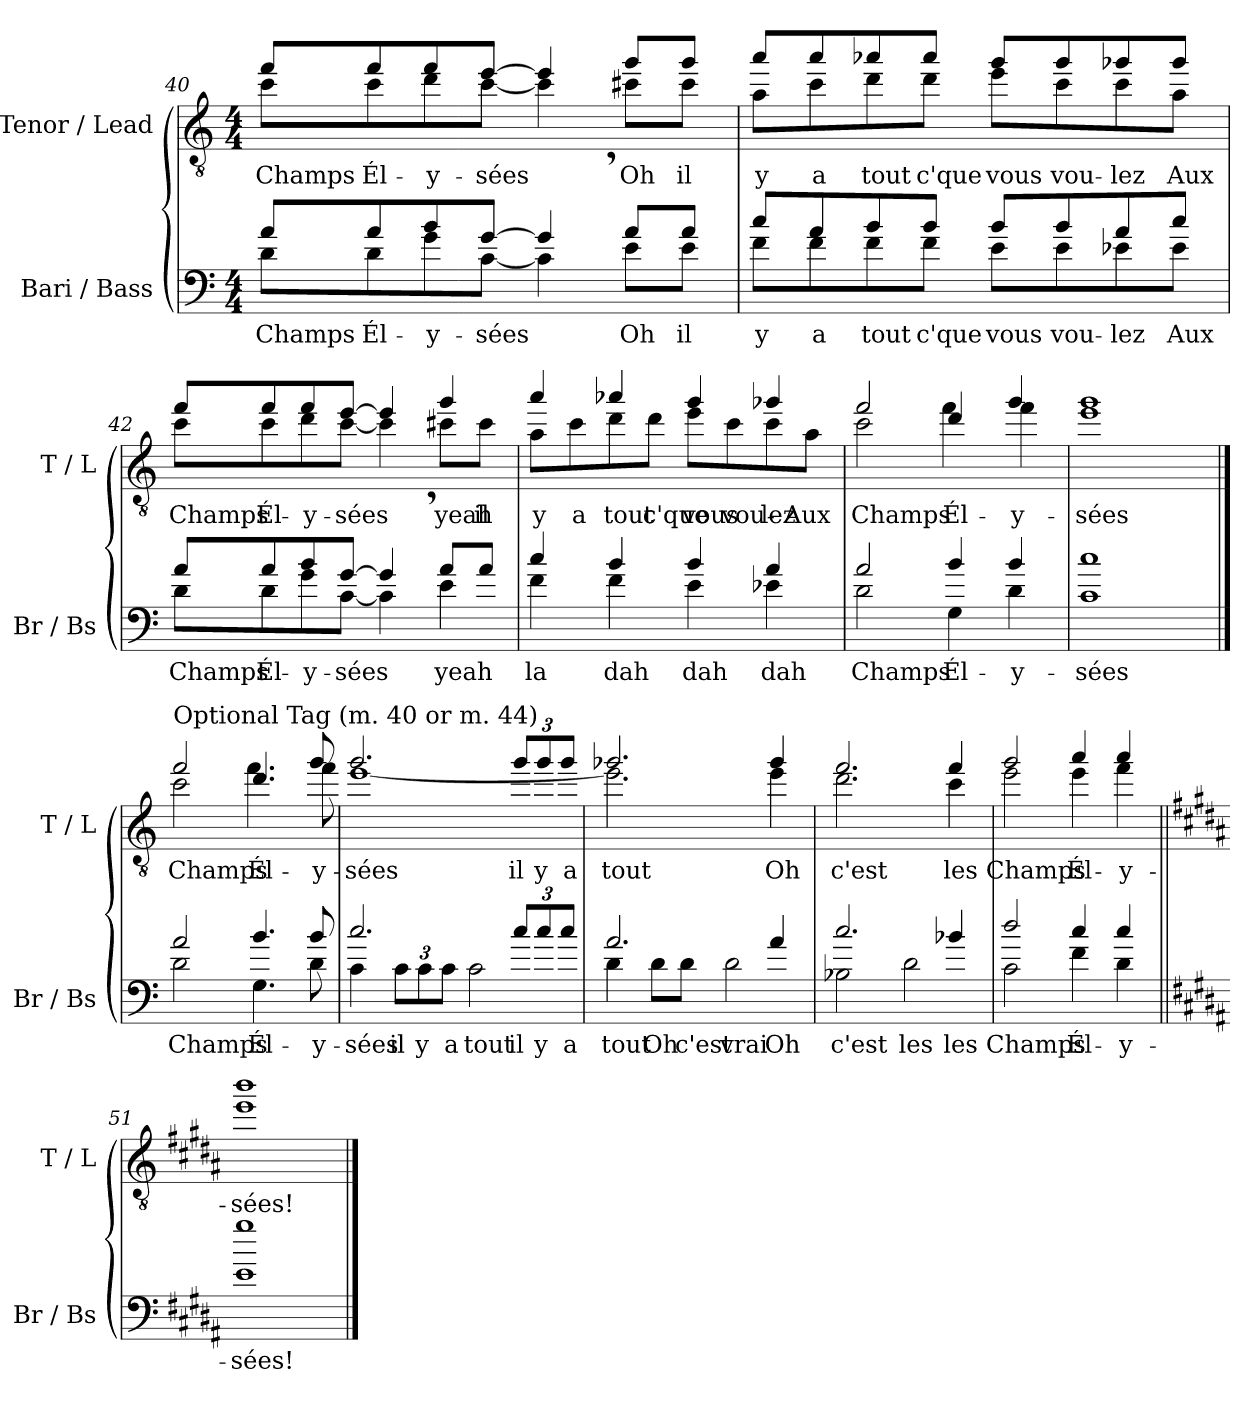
**kern	**text	**kern	**text
*part2	*part2	*part1	*part1
*staff2	*staff2	*staff1	*staff1
*I"Bari / Bass	*	*I"Tenor / Lead	*
*I'Br / Bs	*	*I'T / L	*
*clefF4	*	*clefGv2	*
*ITrd8c14	*	*ITrd8c14	*
*k[]	*	*k[]	*
*C:	*	*C:	*
*M4/4	*	*M4/4	*
=40	=40	=40	=40
!	!LO:LY:a:color=#000000	!	!
*^	*	*	*
!	!	!LO:LY:color=#000000	!	!LO:LY:a:color=#000000
*	*	*	*^	*
!	!	!	!	!	!LO:LY:color=#000000
8AL	8DL	Champs	8fL	8cL	Champs
!	!	!LO:LY:a:color=#000000	!	!	!
!	!	!LO:LY:color=#000000	!	!	!LO:LY:a:color=#000000
!	!	!	!	!	!LO:LY:color=#000000
8A	8D	Él-	8f	8c	Él-
!	!	!LO:LY:a:color=#000000	!	!	!
!	!	!LO:LY:color=#000000	!	!	!LO:LY:a:color=#000000
!	!	!	!	!	!LO:LY:color=#000000
8B	8G	-y-	8f	8d	-y-
!	!	!LO:LY:a:color=#000000	!	!	!
!	!	!LO:LY:color=#000000	!	!	!LO:LY:a:color=#000000
!	!	!	!	!	!LO:LY:color=#000000
[8GJ	[8CJ	-sées	[8eJ	[8cJ	-sées
4G]	4C]	.	4e]	4c,]	.
!	!	!LO:LY:a:color=#000000	!	!	!
!	!	!LO:LY:color=#000000	!	!	!LO:LY:a:color=#000000
!	!	!	!	!	!LO:LY:color=#000000
8AL	8EL	Oh	8gL	8c#XL	Oh
!	!	!LO:LY:a:color=#000000	!	!	!
!	!	!LO:LY:color=#000000	!	!	!LO:LY:a:color=#000000
!	!	!	!	!	!LO:LY:color=#000000
8AJ	8EJ	il	8gJ	8c#J	il
=41	=41	=41	=41	=41	=41
!	!	!LO:LY:a:color=#000000	!	!	!
!	!	!LO:LY:color=#000000	!	!	!LO:LY:a:color=#000000
!	!	!	!	!	!LO:LY:color=#000000
8cL	8FL	y	8aL	8AL	y
!	!	!LO:LY:a:color=#000000	!	!	!
!	!	!LO:LY:color=#000000	!	!	!LO:LY:a:color=#000000
!	!	!	!	!	!LO:LY:color=#000000
8A	8F	a	8a	8c	a
!	!	!LO:LY:a:color=#000000	!	!	!
!	!	!LO:LY:color=#000000	!	!	!LO:LY:a:color=#000000
!	!	!	!	!	!LO:LY:color=#000000
8B	8F	tout	8a-X	8d	tout
!	!	!LO:LY:a:color=#000000	!	!	!
!	!	!LO:LY:color=#000000	!	!	!LO:LY:a:color=#000000
!	!	!	!	!	!LO:LY:color=#000000
8BJ	8FJ	c'que	8a-J	8dJ	c'que
!	!	!LO:LY:a:color=#000000	!	!	!
!	!	!LO:LY:color=#000000	!	!	!LO:LY:a:color=#000000
!	!	!	!	!	!LO:LY:color=#000000
8BL	8EL	vous	8gL	8eL	vous
!	!	!LO:LY:a:color=#000000	!	!	!
!	!	!LO:LY:color=#000000	!	!	!LO:LY:a:color=#000000
!	!	!	!	!	!LO:LY:color=#000000
8B	8E	vou-	8g	8c	vou-
!	!	!LO:LY:a:color=#000000	!	!	!
!	!	!LO:LY:color=#000000	!	!	!LO:LY:a:color=#000000
!	!	!	!	!	!LO:LY:color=#000000
8A	8E-X	-lez	8g-X	8c	-lez
!	!	!LO:LY:a:color=#000000	!	!	!
!	!	!LO:LY:color=#000000	!	!	!LO:LY:a:color=#000000
!	!	!	!	!	!LO:LY:color=#000000
8cJ	8E-J	Aux	8g-J	8AJ	Aux
!!LO:LB:g=z	!!
=42	=42	=42	=42	=42	=42
!	!	!LO:LY:a:color=#000000	!	!	!
!	!	!LO:LY:color=#000000	!	!	!LO:LY:a:color=#000000
!	!	!	!	!	!LO:LY:color=#000000
8AL	8DL	Champs	8fL	8cL	Champs
!	!	!LO:LY:a:color=#000000	!	!	!
!	!	!LO:LY:color=#000000	!	!	!LO:LY:a:color=#000000
!	!	!	!	!	!LO:LY:color=#000000
8A	8D	Él-	8f	8c	Él-
!	!	!LO:LY:a:color=#000000	!	!	!
!	!	!LO:LY:color=#000000	!	!	!LO:LY:a:color=#000000
!	!	!	!	!	!LO:LY:color=#000000
8B	8G	-y-	8f	8d	-y-
!	!	!LO:LY:a:color=#000000	!	!	!
!	!	!LO:LY:color=#000000	!	!	!LO:LY:a:color=#000000
!	!	!	!	!	!LO:LY:color=#000000
[8GJ	[8CJ	-sées	[8eJ	[8cJ	-sées
4G]	4C]	.	4e]	4c,]	.
!	!	!LO:LY:a:color=#000000	!	!	!
!	!	!LO:LY:color=#000000	!	!	!LO:LY:a:color=#000000
!	!	!	!	!	!LO:LY:color=#000000
8AL	4E	yeah	4g	8c#XL	yeah
!	!	!	!	!	!LO:LY:color=#000000
8AJ	.	.	.	8c#J	il
=43	=43	=43	=43	=43	=43
!	!	!LO:LY:a:color=#000000	!	!	!
!	!	!LO:LY:color=#000000	!	!	!LO:LY:a:color=#000000
!	!	!	!	!	!LO:LY:color=#000000
4c	4F	la	4a	8AL	y
!	!	!	!	!	!LO:LY:color=#000000
.	.	.	.	8c	a
!	!	!LO:LY:a:color=#000000	!	!	!
!	!	!LO:LY:color=#000000	!	!	!LO:LY:a:color=#000000
!	!	!	!	!	!LO:LY:color=#000000
4B	4F	dah	4a-X	8d	tout
!	!	!	!	!	!LO:LY:color=#000000
.	.	.	.	8dJ	c'que
!	!	!LO:LY:a:color=#000000	!	!	!
!	!	!LO:LY:color=#000000	!	!	!LO:LY:a:color=#000000
!	!	!	!	!	!LO:LY:color=#000000
4B	4E	dah	4g	8eL	vous
!	!	!	!	!	!LO:LY:color=#000000
.	.	.	.	8c	vou-
!	!	!LO:LY:a:color=#000000	!	!	!
!	!	!LO:LY:color=#000000	!	!	!LO:LY:a:color=#000000
!	!	!	!	!	!LO:LY:color=#000000
4A	4E-X	dah	4g-X	8c	-lez
!	!	!	!	!	!LO:LY:color=#000000
.	.	.	.	8AJ	Aux
=44	=44	=44	=44	=44	=44
*	*	*	*MM60	*	*
!	!	!LO:LY:a:color=#000000	!	!	!
!	!	!LO:LY:color=#000000	!	!	!LO:LY:a:color=#000000
!	!	!	!	!	!LO:LY:color=#000000
2A	2D	Champs	2f	2c	Champs
!	!	!LO:LY:a:color=#000000	!	!	!
!	!	!LO:LY:color=#000000	!	!	!LO:LY:a:color=#000000
!	!	!	!	!	!LO:LY:color=#000000
4B	4GG	Él-	4d	4f	Él-
!	!	!LO:LY:a:color=#000000	!	!	!
!	!	!LO:LY:color=#000000	!	!	!LO:LY:a:color=#000000
!	!	!	!	!	!LO:LY:color=#000000
4B	4D	-y-	4g	4f	-y-
=45	=45	=45	=45	=45	=45
!	!	!LO:LY:a:color=#000000	!	!	!
!	!	!LO:LY:color=#000000	!	!	!LO:LY:a:color=#000000
!	!	!	!	!	!LO:LY:color=#000000
1c	1C	-sées	1g	1e	-sées
!!LO:LB:g=z	!!
==46	==46	==46	==46	==46	==46
*	*	*	*MM80	*	*
!	!	!	!LO:TX:a:t=Optional Tag (m. 40 or m. 44)	!	!
!	!	!LO:LY:a:color=#000000	!	!	!
!	!	!LO:LY:color=#000000	!	!	!LO:LY:a:color=#000000
!	!	!	!	!	!LO:LY:color=#000000
2A	2D	Champs	2f	2c	Champs
!	!	!LO:LY:a:color=#000000	!	!	!
!	!	!LO:LY:color=#000000	!	!	!LO:LY:a:color=#000000
!	!	!	!	!	!LO:LY:color=#000000
4.B	4.GG	Él-	4.d	4.f	Él-
!	!	!LO:LY:a:color=#000000	!	!	!
!	!	!LO:LY:color=#000000	!	!	!LO:LY:a:color=#000000
!	!	!	!	!	!LO:LY:color=#000000
8B	8D	-y-	8g	8f	-y-
!!LO:LB:g=z	!!
=47	=47	=47	=47	=47	=47
!	!	!LO:LY:a:color=#000000	!	!	!
!	!	!LO:LY:color=#000000	!	!	!LO:LY:a:color=#000000
!	!	!	!	!	!LO:LY:color=#000000
2.c	4C	-sées	2.g	[1e	-sées
!	!	!LO:LY:color=#000000	!	!	!
.	12CL	il	.	.	.
!	!	!LO:LY:color=#000000	!	!	!
.	12C	y	.	.	.
!	!	!LO:LY:color=#000000	!	!	!
.	12CJ	a	.	.	.
!	!	!LO:LY:color=#000000	!	!	!
.	2C	tout	.	.	.
!	!	!LO:LY:a:color=#000000	!	!	!LO:LY:a:color=#000000
12cL	.	il	12gL	.	il
!	!	!LO:LY:a:color=#000000	!	!	!LO:LY:a:color=#000000
12c	.	y	12g	.	y
!	!	!LO:LY:a:color=#000000	!	!	!LO:LY:a:color=#000000
12cJ	.	a	12gJ	.	a
=48	=48	=48	=48	=48	=48
!	!	!LO:LY:a:color=#000000	!	!	!LO:LY:a:color=#000000
2.A	4D	tout	2.g-X	2.e]	tout
!	!	!LO:LY:color=#000000	!	!	!
.	8DL	Oh	.	.	.
!	!	!LO:LY:color=#000000	!	!	!
.	8DJ	c'est	.	.	.
!	!	!LO:LY:color=#000000	!	!	!
.	2D	vrai	.	.	.
!	!	!LO:LY:a:color=#000000	!	!	!LO:LY:a:color=#000000
!	!	!	!	!	!LO:LY:color=#000000
4A	.	Oh	4g-	4e	Oh
=49	=49	=49	=49	=49	=49
!	!	!LO:LY:a:color=#000000	!	!	!
!	!	!LO:LY:color=#000000	!	!	!LO:LY:a:color=#000000
!	!	!	!	!	!LO:LY:color=#000000
2.c	2BB-X	c'est	2.f	2.d	c'est
!	!	!LO:LY:color=#000000	!	!	!
.	2D	les	.	.	.
!	!	!LO:LY:a:color=#000000	!	!	!LO:LY:a:color=#000000
!	!	!	!	!	!LO:LY:color=#000000
4B-X	.	les	4f	4c	les
=50	=50	=50	=50	=50	=50
!	!	!LO:LY:a:color=#000000	!	!	!
!	!	!LO:LY:color=#000000	!	!	!LO:LY:a:color=#000000
!	!	!	!	!	!LO:LY:color=#000000
2d	2C	Champs	2g	2e	Champs
!	!	!LO:LY:a:color=#000000	!	!	!
!	!	!LO:LY:color=#000000	!	!	!LO:LY:a:color=#000000
!	!	!	!	!	!LO:LY:color=#000000
4c	4F	Él-	4a	4e	Él-
!	!	!LO:LY:a:color=#000000	!	!	!
!	!	!LO:LY:color=#000000	!	!	!LO:LY:a:color=#000000
!	!	!	!	!	!LO:LY:color=#000000
4c	4D	-y-	4a	4f	-y-
=51||	=51||	=51||	=51||	=51||	=51||
*k[f#c#g#d#a#]	*	*	*k[f#c#g#d#a#]	*	*
*B:	*	*	*B:	*	*
!	!	!LO:LY:a:color=#000000	!	!	!
!	!	!LO:LY:color=#000000	!	!	!LO:LY:a:color=#000000
!	!	!	!	!	!LO:LY:color=#000000
1g#	1E	-sées!	1b	1e	-sées!
*v	*v	*	*	*	*
*	*	*v	*v	*
==	==	==	==
*-	*-	*-	*-
